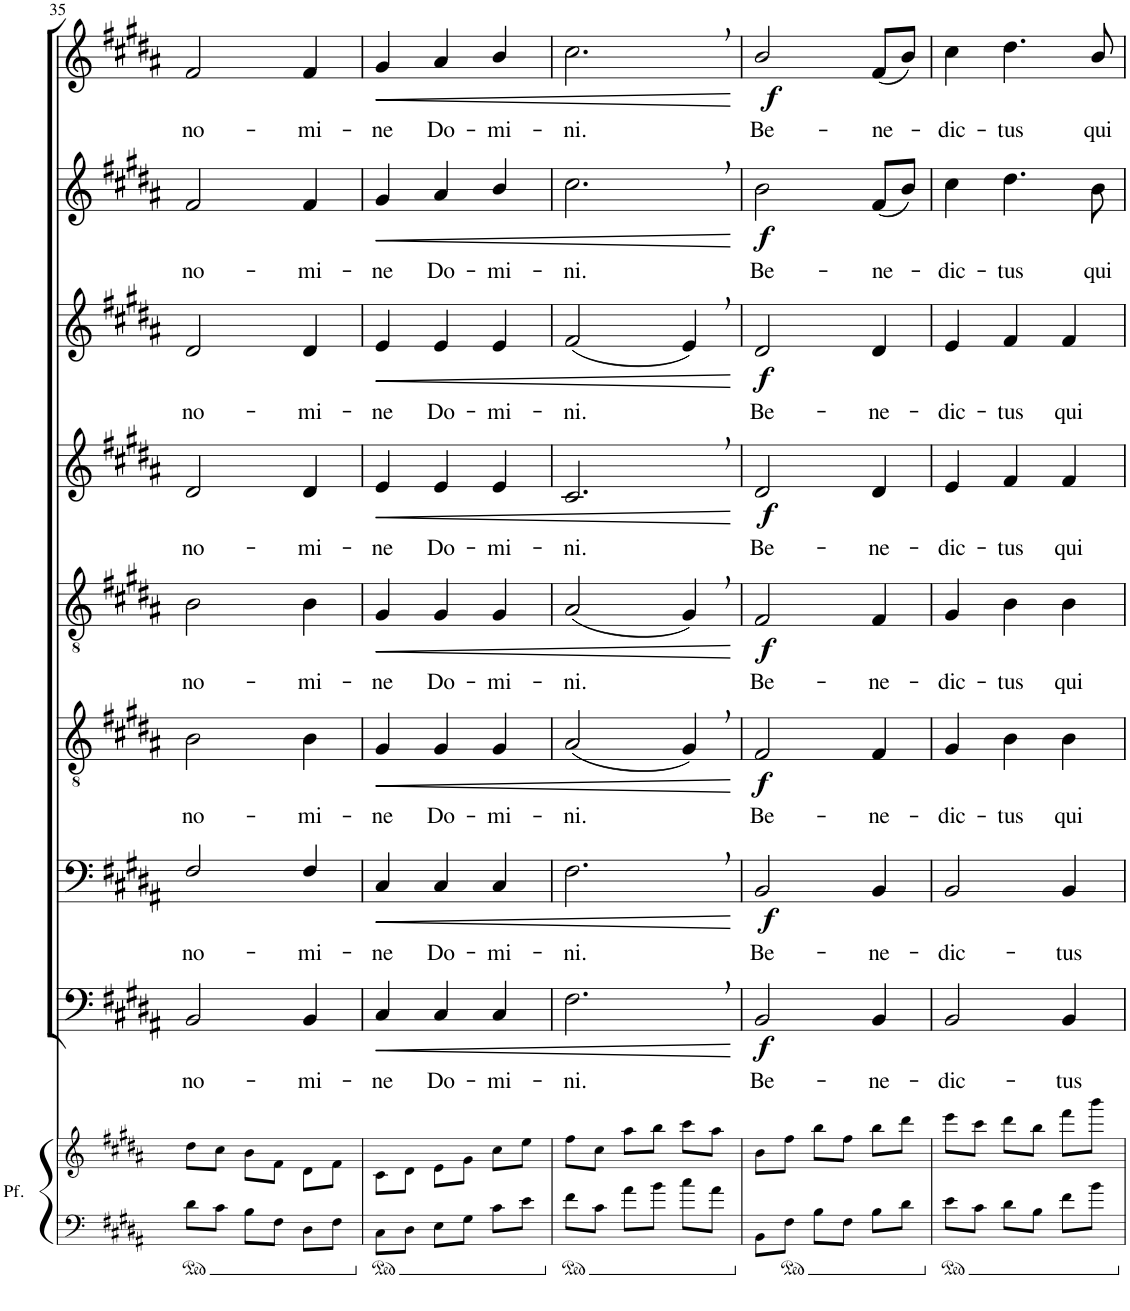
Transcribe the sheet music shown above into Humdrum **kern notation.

**kern	**kern	**kern	**text	**dynam	**kern	**text	**dynam	**kern	**text	**dynam	**kern	**text	**dynam	**kern	**text	**dynam	**kern	**text	**dynam	**kern	**text	**dynam	**kern	**text	**dynam
*part9	*part9	*part8	*part8	*part8	*part7	*part7	*part7	*part6	*part6	*part6	*part5	*part5	*part5	*part4	*part4	*part4	*part3	*part3	*part3	*part2	*part2	*part2	*part1	*part1	*part1
*staff10	*staff9	*staff8	*staff8	*staff8	*staff7	*staff7	*staff7	*staff6	*staff6	*staff6	*staff5	*staff5	*staff5	*staff4	*staff4	*staff4	*staff3	*staff3	*staff3	*staff2	*staff2	*staff2	*staff1	*staff1	*staff1
*I"Piano	*	*I"Bassi II	*	*	*I"Bassi I	*	*	*I"Tenori II	*	*	*I"Tenori I	*	*	*I"Contralti II	*	*	*I"Contralti I	*	*	*I"Soprani II	*	*	*I"Soprani I	*	*
!!LO:PB:g=z
*clefF4	*clefG2	*clefF4	*	*	*clefF4	*	*	*clefGv2	*	*	*clefGv2	*	*	*clefG2	*	*	*clefG2	*	*	*clefG2	*	*	*clefG2	*	*
*k[f#c#g#d#a#]	*k[f#c#g#d#a#]	*k[f#c#g#d#a#]	*	*	*k[f#c#g#d#a#]	*	*	*k[f#c#g#d#a#]	*	*	*k[f#c#g#d#a#]	*	*	*k[f#c#g#d#a#]	*	*	*k[f#c#g#d#a#]	*	*	*k[f#c#g#d#a#]	*	*	*k[f#c#g#d#a#]	*	*
*B:	*B:	*B:	*	*	*B:	*	*	*B:	*	*	*B:	*	*	*B:	*	*	*B:	*	*	*B:	*	*	*B:	*	*
*M3/4	*M3/4	*M3/4	*	*	*M3/4	*	*	*M3/4	*	*	*M3/4	*	*	*M3/4	*	*	*M3/4	*	*	*M3/4	*	*	*M3/4	*	*
=35	=35	=35	=35	=35	=35	=35	=35	=35	=35	=35	=35	=35	=35	=35	=35	=35	=35	=35	=35	=35	=35	=35	=35	=35	=35
!	!	!	!LO:LY:b	!	!	!LO:LY:b	!	!	!LO:LY:b	!	!	!LO:LY:b	!	!	!LO:LY:b	!	!	!LO:LY:b	!	!	!LO:LY:b	!	!	!LO:LY:b	!
8d#\L	8dd#\L	2BB/	no-	.	2F#/	no-	.	2B\	no-	.	2B\	no-	.	2d#/	no-	.	2d#/	no-	.	2f#/	no-	.	2f#/	no-	.
8c#\J	8cc#\J	.	.	.	.	.	.	.	.	.	.	.	.	.	.	.	.	.	.	.	.	.	.	.	.
8B\L	8b\L	.	.	.	.	.	.	.	.	.	.	.	.	.	.	.	.	.	.	.	.	.	.	.	.
8F#\J	8f#\J	.	.	.	.	.	.	.	.	.	.	.	.	.	.	.	.	.	.	.	.	.	.	.	.
!	!	!	!LO:LY:b	!	!	!LO:LY:b	!	!	!LO:LY:b	!	!	!LO:LY:b	!	!	!LO:LY:b	!	!	!LO:LY:b	!	!	!LO:LY:b	!	!	!LO:LY:b	!
8D#\L	8d#\L	4BB/	-mi-	.	4F#/	-mi-	.	4B\	-mi-	.	4B\	-mi-	.	4d#/	-mi-	.	4d#/	-mi-	.	4f#/	-mi-	.	4f#/	-mi-	.
8F#\J	8f#\J	.	.	.	.	.	.	.	.	.	.	.	.	.	.	.	.	.	.	.	.	.	.	.	.
=36	=36	=36	=36	=36	=36	=36	=36	=36	=36	=36	=36	=36	=36	=36	=36	=36	=36	=36	=36	=36	=36	=36	=36	=36	=36
!	!	!	!LO:LY:b	!LO:HP:b	!	!LO:LY:b	!LO:HP:b	!	!LO:LY:b	!LO:HP:b	!	!LO:LY:b	!LO:HP:b	!	!LO:LY:b	!LO:HP:b	!	!LO:LY:b	!LO:HP:b	!	!LO:LY:b	!LO:HP:b	!	!LO:LY:b	!LO:HP:b
8C#\L	8c#\L	4C#/	-ne	<	4C#/	-ne	<	4G#/	-ne	<	4G#/	-ne	<	4e/	-ne	<	4e/	-ne	<	4g#/	-ne	<	4g#/	-ne	<
8D#\J	8d#\J	.	.	.	.	.	.	.	.	.	.	.	.	.	.	.	.	.	.	.	.	.	.	.	.
!	!	!	!LO:LY:b	!	!	!LO:LY:b	!	!	!LO:LY:b	!	!	!LO:LY:b	!	!	!LO:LY:b	!	!	!LO:LY:b	!	!	!LO:LY:b	!	!	!LO:LY:b	!
8E\L	8e\L	4C#/	Do-	.	4C#/	Do-	.	4G#/	Do-	.	4G#/	Do-	.	4e/	Do-	.	4e/	Do-	.	4a#/	Do-	.	4a#/	Do-	.
8G#\J	8g#\J	.	.	.	.	.	.	.	.	.	.	.	.	.	.	.	.	.	.	.	.	.	.	.	.
!	!	!	!LO:LY:b	!	!	!LO:LY:b	!	!	!LO:LY:b	!	!	!LO:LY:b	!	!	!LO:LY:b	!	!	!LO:LY:b	!	!	!LO:LY:b	!	!	!LO:LY:b	!
8c#\L	8cc#\L	4C#/	-mi-	.	4C#/	-mi-	.	4G#/	-mi-	.	4G#/	-mi-	.	4e/	-mi-	.	4e/	-mi-	.	4b/	mi-	.	4b/	-mi-	.
8e\J	8ee\J	.	.	.	.	.	.	.	.	.	.	.	.	.	.	.	.	.	.	.	.	.	.	.	.
=37	=37	=37	=37	=37	=37	=37	=37	=37	=37	=37	=37	=37	=37	=37	=37	=37	=37	=37	=37	=37	=37	=37	=37	=37	=37
!	!	!	!LO:LY:b	!	!	!LO:LY:b	!	!	!LO:LY:b	!	!	!LO:LY:b	!	!	!LO:LY:b	!	!	!LO:LY:b	!	!	!LO:LY:b	!	!	!LO:LY:b	!
8f#\L	8ff#\L	2.F#,\	-ni.	.	2.F#,\	-ni.	.	(2A#/	-ni.	.	(2A#/	-ni.	.	2.c#,/	-ni.	.	(2f#/	-ni.	.	2.cc#,\	-ni.	.	2.cc#,\	-ni.	.
8c#\J	8cc#\J	.	.	.	.	.	.	.	.	.	.	.	.	.	.	.	.	.	.	.	.	.	.	.	.
8a#\L	8aa#\L	.	.	.	.	.	.	.	.	.	.	.	.	.	.	.	.	.	.	.	.	.	.	.	.
8b\J	8bb\J	.	.	.	.	.	.	.	.	.	.	.	.	.	.	.	.	.	.	.	.	.	.	.	.
8cc#\L	8ccc#\L	.	.	.	.	.	.	4G#,/)	.	.	4G#,/)	.	.	.	.	.	4e,/)	.	.	.	.	.	.	.	.
8a#\J	8aa#\J	.	.	.	.	.	.	.	.	.	.	.	.	.	.	.	.	.	.	.	.	.	.	.	.
.	.	.	.	[	.	.	[	.	.	[	.	.	[	.	.	[	.	.	[	.	.	[	.	.	[
=38	=38	=38	=38	=38	=38	=38	=38	=38	=38	=38	=38	=38	=38	=38	=38	=38	=38	=38	=38	=38	=38	=38	=38	=38	=38
!	!	!	!LO:LY:b	!LO:DY:b	!	!LO:LY:b	!LO:DY:b	!	!LO:LY:b	!LO:DY:b	!	!LO:LY:b	!LO:DY:b	!	!LO:LY:b	!LO:DY:b	!	!LO:LY:b	!LO:DY:b	!	!LO:LY:b	!LO:DY:b	!	!LO:LY:b	!LO:DY:b
8BB\L	8b\L	2BB/	Be-	f	2BB/	Be-	f	2F#/	Be-	f	2F#/	Be-	f	2d#/	Be-	f	2d#/	-Be-	f	2b\	Be-	f	2b/	Be-	f
8F#\J	8ff#\J	.	.	.	.	.	.	.	.	.	.	.	.	.	.	.	.	.	.	.	.	.	.	.	.
8B\L	8bb\L	.	.	.	.	.	.	.	.	.	.	.	.	.	.	.	.	.	.	.	.	.	.	.	.
8F#\J	8ff#\J	.	.	.	.	.	.	.	.	.	.	.	.	.	.	.	.	.	.	.	.	.	.	.	.
!	!	!	!LO:LY:b	!	!	!LO:LY:b	!	!	!LO:LY:b	!	!	!LO:LY:b	!	!	!LO:LY:b	!	!	!LO:LY:b	!	!	!LO:LY:b	!	!	!LO:LY:b	!
8B\L	8bb\L	4BB/	-ne-	.	4BB/	-ne-	.	4F#/	-ne-	.	4F#/	-ne-	.	4d#/	-ne-	.	4d#/	-ne-	.	(8f#/L	-ne-	.	(8f#/L	-ne-	.
8d#\J	8ddd#\J	.	.	.	.	.	.	.	.	.	.	.	.	.	.	.	.	.	.	8b/J)	.	.	8b/J)	.	.
=39	=39	=39	=39	=39	=39	=39	=39	=39	=39	=39	=39	=39	=39	=39	=39	=39	=39	=39	=39	=39	=39	=39	=39	=39	=39
!	!	!	!LO:LY:b	!	!	!LO:LY:b	!	!	!LO:LY:b	!	!	!LO:LY:b	!	!	!LO:LY:b	!	!	!LO:LY:b	!	!	!LO:LY:b	!	!	!LO:LY:b	!
8e\L	8eee\L	2BB/	-dic-	.	2BB/	-dic-	.	4G#/	-dic-	.	4G#/	-dic-	.	4e/	-dic-	.	4e/	-dic-	.	4cc#\	-dic-	.	4cc#\	-dic-	.
8c#\J	8ccc#\J	.	.	.	.	.	.	.	.	.	.	.	.	.	.	.	.	.	.	.	.	.	.	.	.
!	!	!	!	!	!	!	!	!	!LO:LY:b	!	!	!LO:LY:b	!	!	!LO:LY:b	!	!	!LO:LY:b	!	!	!LO:LY:b	!	!	!LO:LY:b	!
8d#\L	8ddd#\L	.	.	.	.	.	.	4B\	-tus	.	4B\	-tus	.	4f#/	-tus	.	4f#/	-tus	.	4.dd#\	-tus	.	4.dd#\	-tus	.
8B\J	8bb\J	.	.	.	.	.	.	.	.	.	.	.	.	.	.	.	.	.	.	.	.	.	.	.	.
!	!	!	!LO:LY:b	!	!	!LO:LY:b	!	!	!LO:LY:b	!	!	!LO:LY:b	!	!	!LO:LY:b	!	!	!LO:LY:b	!	!	!	!	!	!	!
8f#\L	8fff#\L	4BB/	-tus	.	4BB/	-tus	.	4B\	qui	.	4B\	qui	.	4f#/	qui	.	4f#/	qui	.	.	.	.	.	.	.
!	!	!	!	!	!	!	!	!	!	!	!	!	!	!	!	!	!	!	!	!	!LO:LY:b	!	!	!LO:LY:b	!
8b\J	8bbb\J	.	.	.	.	.	.	.	.	.	.	.	.	.	.	.	.	.	.	8b\	qui	.	8b/	qui	.
=	=	=	=	=	=	=	=	=	=	=	=	=	=	=	=	=	=	=	=	=	=	=	=	=	=
*-	*-	*-	*-	*-	*-	*-	*-	*-	*-	*-	*-	*-	*-	*-	*-	*-	*-	*-	*-	*-	*-	*-	*-	*-	*-
